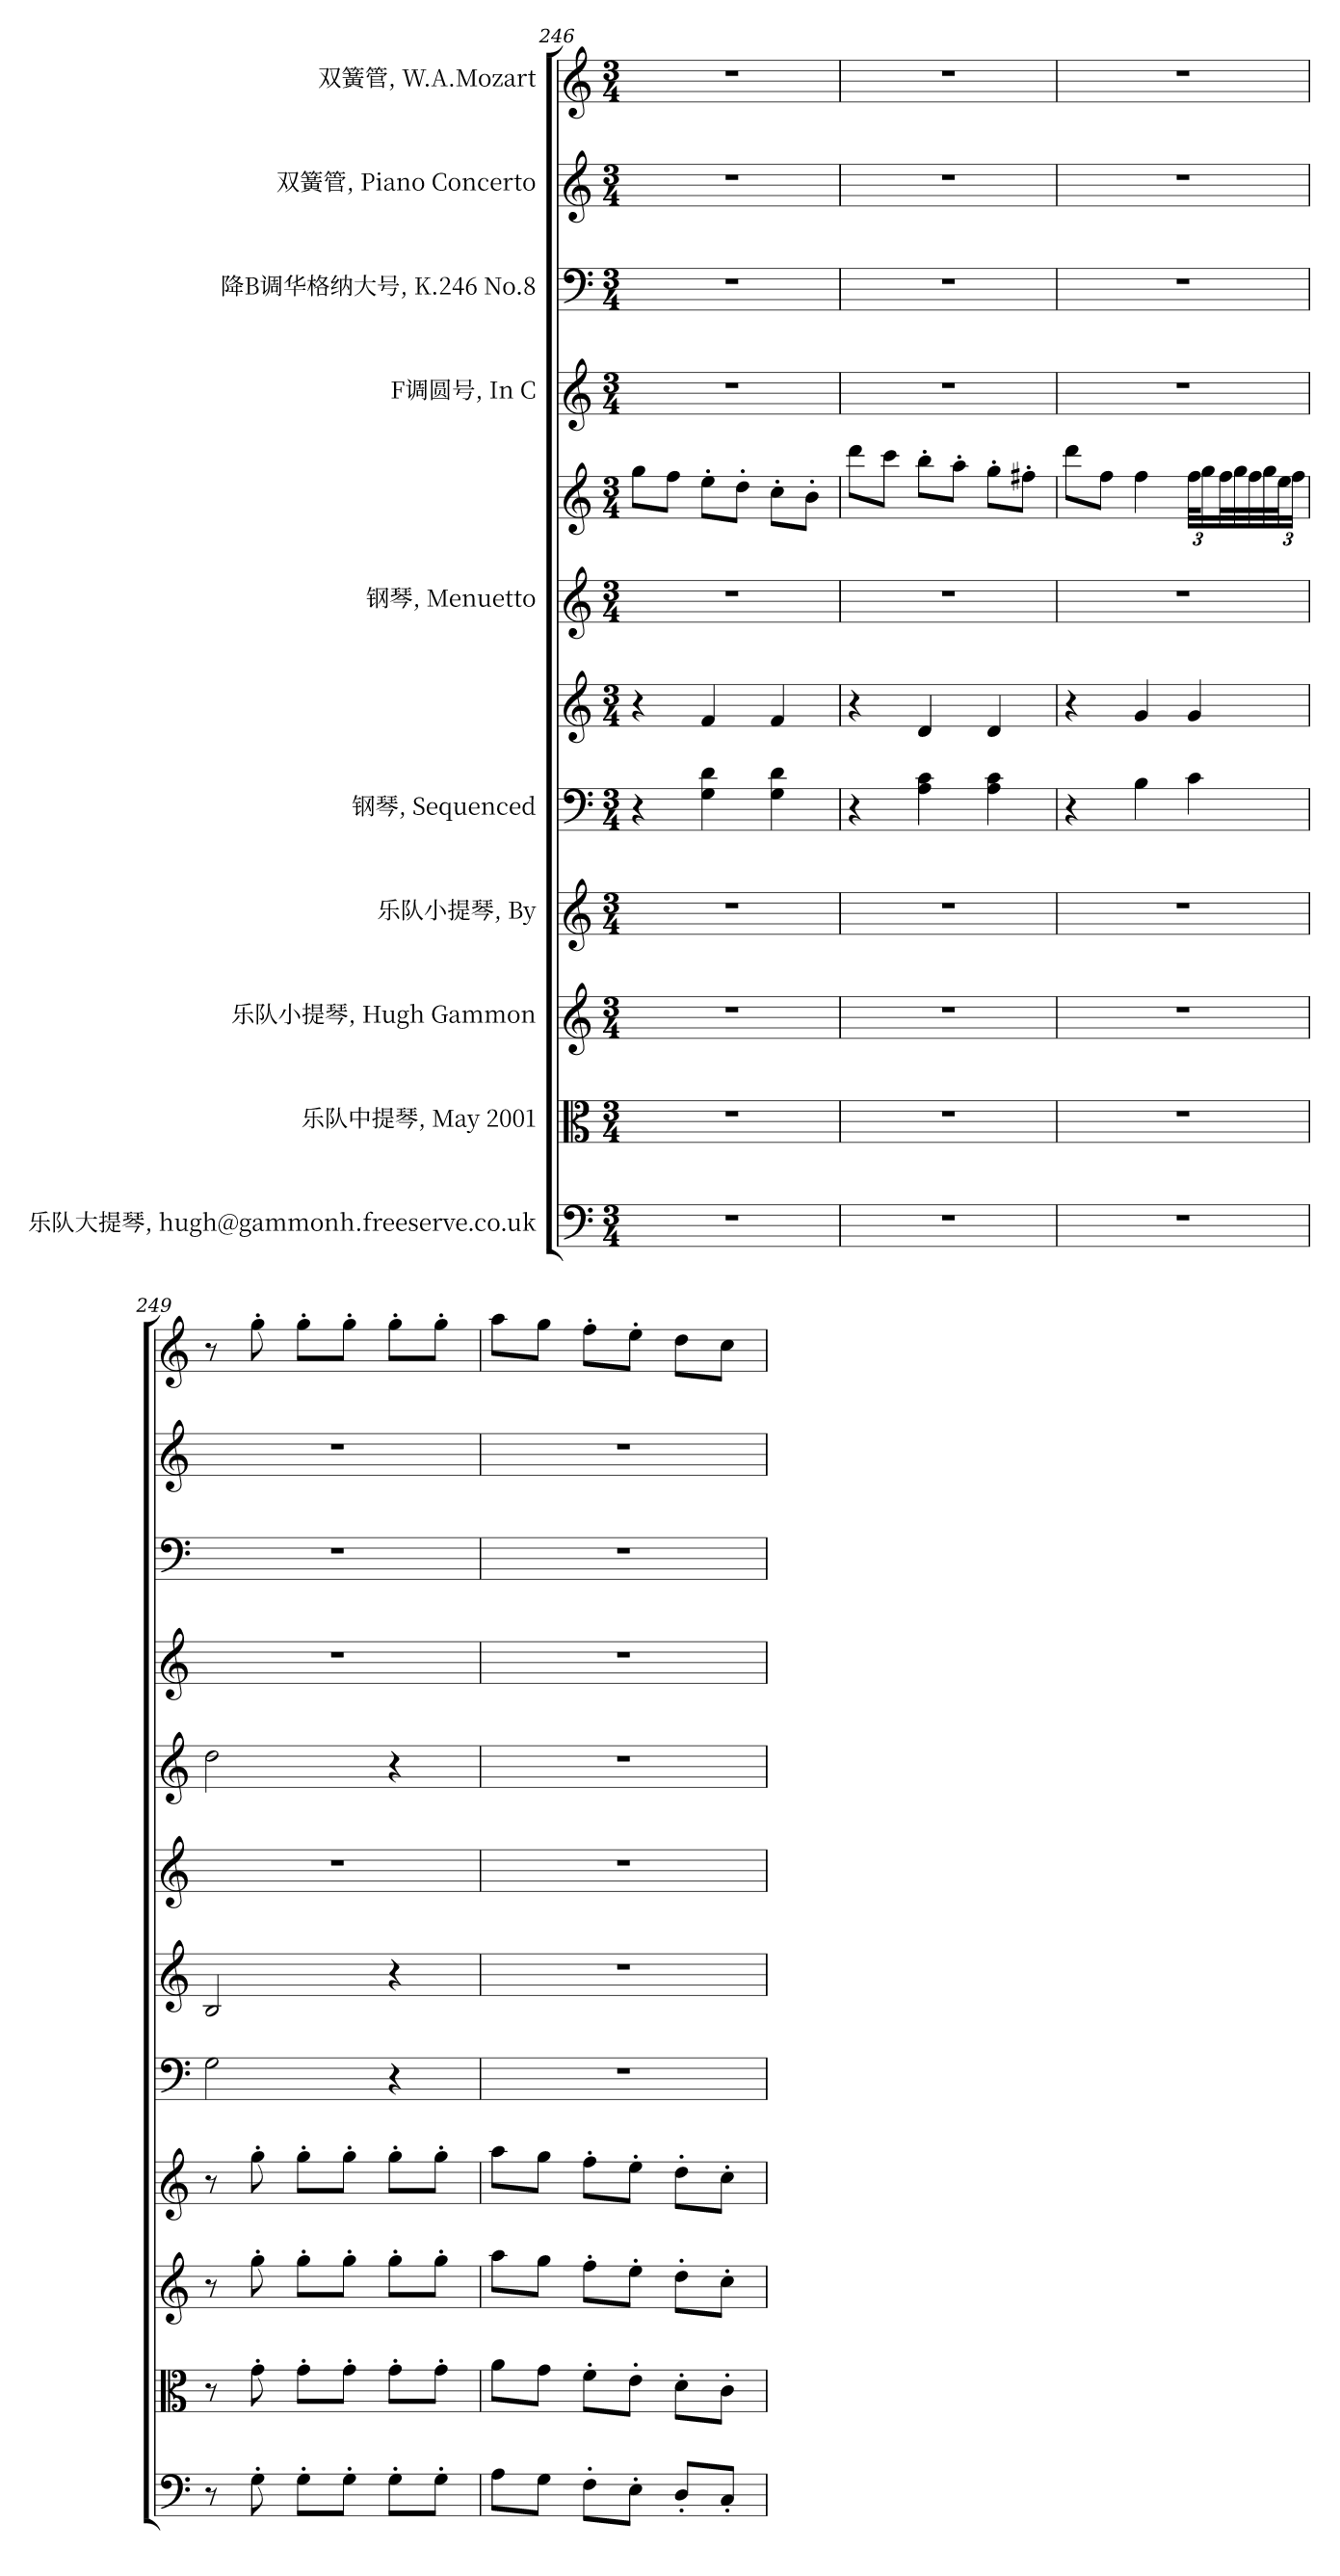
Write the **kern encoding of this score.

**kern	**kern	**kern	**kern	**kern	**kern	**kern	**kern	**kern	**kern	**kern	**kern
*part10	*part9	*part8	*part7	*part6	*part6	*part5	*part5	*part4	*part3	*part2	*part1
*staff12	*staff11	*staff10	*staff9	*staff8	*staff7	*staff6	*staff5	*staff4	*staff3	*staff2	*staff1
*I"乐队大提琴, hugh@gammonh.freeserve.co.uk	*I"乐队中提琴, May 2001	*I"乐队小提琴, Hugh Gammon	*I"乐队小提琴,         By	*I"钢琴, Sequenced	*	*I"钢琴, Menuetto	*	*I"F调圆号, In C	*I"降B调华格纳大号, K.246 No.8	*I"双簧管, Piano Concerto	*I"双簧管, W.A.Mozart
*clefF4	*clefC3	*clefG2	*clefG2	*clefF4	*clefG2	*clefG2	*clefG2	*clefG2	*clefF4	*clefG2	*clefG2
*	*	*	*	*	*	*	*	*ITrd4c7	*ITrd1c2	*	*
*k[]	*k[]	*k[]	*k[]	*k[]	*k[]	*k[]	*k[]	*k[b-]	*k[b-e-]	*k[]	*k[]
*M3/4	*M3/4	*M3/4	*M3/4	*M3/4	*M3/4	*M3/4	*M3/4	*M3/4	*M3/4	*M3/4	*M3/4
=246	=246	=246	=246	=246	=246	=246	=246	=246	=246	=246	=246
2.r	2.r	2.r	2.r	4r	4r	2.r	8gg\L	2.r	2.r	2.r	2.r
.	.	.	.	.	.	.	8ff\J	.	.	.	.
.	.	.	.	4G\ 4d\	4f/	.	8ee'\L	.	.	.	.
.	.	.	.	.	.	.	8dd'\J	.	.	.	.
.	.	.	.	4G\ 4d\	4f/	.	8cc'\L	.	.	.	.
.	.	.	.	.	.	.	8b'\J	.	.	.	.
!!LO:PB:g=z
=247	=247	=247	=247	=247	=247	=247	=247	=247	=247	=247	=247
2.r	2.r	2.r	2.r	4r	4r	2.r	8ddd\L	2.r	2.r	2.r	2.r
.	.	.	.	.	.	.	8ccc\J	.	.	.	.
.	.	.	.	4A\ 4c\	4d/	.	8bb'\L	.	.	.	.
.	.	.	.	.	.	.	8aa'\J	.	.	.	.
.	.	.	.	4A\ 4c\	4d/	.	8gg'\L	.	.	.	.
.	.	.	.	.	.	.	8ff#X'\J	.	.	.	.
=248	=248	=248	=248	=248	=248	=248	=248	=248	=248	=248	=248
2.r	2.r	2.r	2.r	4r	4r	2.r	8ddd\L	2.r	2.r	2.r	2.r
.	.	.	.	.	.	.	8ff\J	.	.	.	.
.	.	.	.	4B\	4g/	.	4ff\	.	.	.	.
*	*	*	*	*	*	*	*Xbrackettup	*	*	*	*
.	.	.	.	4c\	4g/	.	48ff\KLL	.	.	.	.
.	.	.	.	.	.	.	24gg\	.	.	.	.
.	.	.	.	.	.	.	32ff\L	.	.	.	.
.	.	.	.	.	.	.	32gg\	.	.	.	.
.	.	.	.	.	.	.	32ff\	.	.	.	.
.	.	.	.	.	.	.	32gg\	.	.	.	.
.	.	.	.	.	.	.	48ee\J	.	.	.	.
.	.	.	.	.	.	.	24ff\JJ	.	.	.	.
=249	=249	=249	=249	=249	=249	=249	=249	=249	=249	=249	=249
8r	8r	8r	8r	2G\	2B/	2.r	2dd\	2.r	2.r	2.r	8r
8G'\	8g'\	8gg'\	8gg'\	.	.	.	.	.	.	.	8gg'\
8G'\L	8g'\L	8gg'\L	8gg'\L	.	.	.	.	.	.	.	8gg'\L
8G'\J	8g'\J	8gg'\J	8gg'\J	.	.	.	.	.	.	.	8gg'\J
8G'\L	8g'\L	8gg'\L	8gg'\L	4r	4r	.	4r	.	.	.	8gg'\L
8G'\J	8g'\J	8gg'\J	8gg'\J	.	.	.	.	.	.	.	8gg'\J
=250	=250	=250	=250	=250	=250	=250	=250	=250	=250	=250	=250
8A\L	8a\L	8aa\L	8aa\L	2.r	2.r	2.r	2.r	2.r	2.r	2.r	8aa\L
8G\J	8g\J	8gg\J	8gg\J	.	.	.	.	.	.	.	8gg\J
8F'\L	8f'\L	8ff'\L	8ff'\L	.	.	.	.	.	.	.	8ff'\L
8E'\J	8e'\J	8ee'\J	8ee'\J	.	.	.	.	.	.	.	8ee'\J
8D'/L	8d'\L	8dd'\L	8dd'\L	.	.	.	.	.	.	.	8dd\L
8C'/J	8c'\J	8cc'\J	8cc'\J	.	.	.	.	.	.	.	8cc\J
=	=	=	=	=	=	=	=	=	=	=	=
*-	*-	*-	*-	*-	*-	*-	*-	*-	*-	*-	*-
